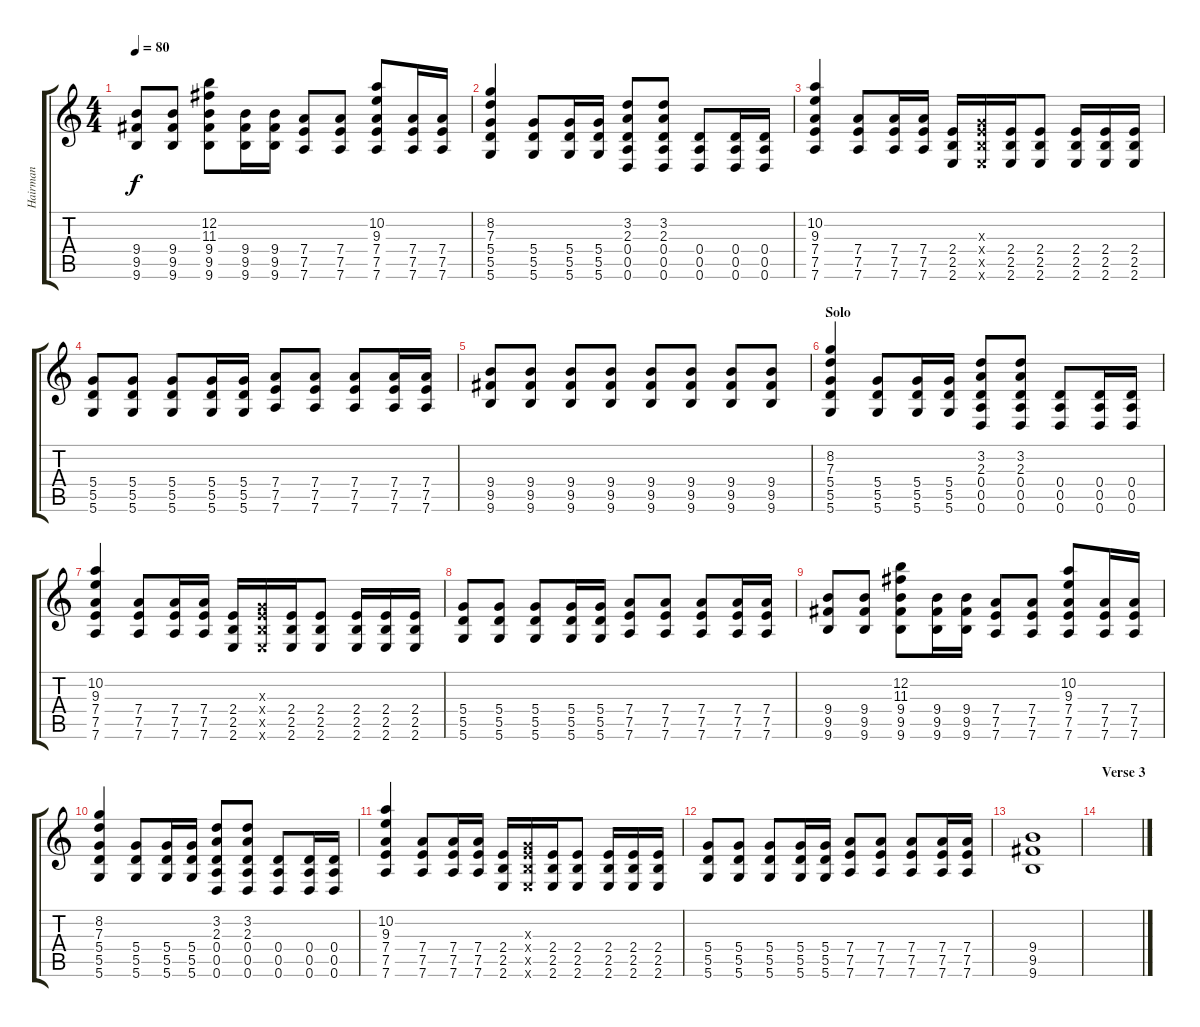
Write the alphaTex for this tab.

\track ("Hairman" "Hairman") {instrument acousticguitarsteel}
\staff {score tabs}
\tuning (E4 B3 G3 D3 A2 D2) {hide}
\ts (4 4)
\tempo 80
\clef g2
\ks c
(9.4 9.5 9.6).8{dy f} (9.4 9.5 9.6).8 (12.2 11.3 9.4 9.5 9.6).8 (9.4 9.5 9.6).16 (9.4 9.5 9.6).16 (7.4 7.5 7.6).8 (7.4 7.5 7.6).8 (10.2 9.3 7.4 7.5 7.6).8 (7.4 7.5 7.6).16 (7.4 7.5 7.6).16 |
(8.2 7.3 5.4 5.5 5.6).4 (5.4 5.5 5.6).8 (5.4 5.5 5.6).16 (5.4 5.5 5.6).16 (3.2 2.3 0.4 0.5 0.6).8 (3.2 2.3 0.4 0.5 0.6).8 (0.4 0.5 0.6).8 (0.4 0.5 0.6).16 (0.4 0.5 0.6).16 |
(10.2 9.3 7.4 7.5 7.6).4 (7.4 7.5 7.6).8 (7.4 7.5 7.6).16 (7.4 7.5 7.6).16 (2.4 2.5 2.6).16 (0.3{x} 2.4{x} 2.5{x} 2.6{x}).16 (2.4 2.5 2.6).16 (2.4 2.5 2.6).8 (2.4 2.5 2.6).16 (2.4 2.5 2.6).16 (2.4 2.5 2.6).16 |
(5.4 5.5 5.6).8 (5.4 5.5 5.6).8 (5.4 5.5 5.6).8 (5.4 5.5 5.6).16 (5.4 5.5 5.6).16 (7.4 7.5 7.6).8 (7.4 7.5 7.6).8 (7.4 7.5 7.6).8 (7.4 7.5 7.6).16 (7.4 7.5 7.6).16 |
(9.4 9.5 9.6).8 (9.4 9.5 9.6).8 (9.4 9.5 9.6).8 (9.4 9.5 9.6).8 (9.4 9.5 9.6).8 (9.4 9.5 9.6).8 (9.4 9.5 9.6).8 (9.4 9.5 9.6).8 |
\section ("" "Solo")
(8.2 7.3 5.4 5.5 5.6).4{volume 13 balance 7} (5.4 5.5 5.6).8 (5.4 5.5 5.6).16 (5.4 5.5 5.6).16 (3.2 2.3 0.4 0.5 0.6).8 (3.2 2.3 0.4 0.5 0.6).8 (0.4 0.5 0.6).8 (0.4 0.5 0.6).16 (0.4 0.5 0.6).16 |
(10.2 9.3 7.4 7.5 7.6).4 (7.4 7.5 7.6).8 (7.4 7.5 7.6).16 (7.4 7.5 7.6).16 (2.4 2.5 2.6).16 (0.3{x} 2.4{x} 2.5{x} 2.6{x}).16 (2.4 2.5 2.6).16 (2.4 2.5 2.6).8 (2.4 2.5 2.6).16 (2.4 2.5 2.6).16 (2.4 2.5 2.6).16 |
(5.4 5.5 5.6).8 (5.4 5.5 5.6).8 (5.4 5.5 5.6).8 (5.4 5.5 5.6).16 (5.4 5.5 5.6).16 (7.4 7.5 7.6).8 (7.4 7.5 7.6).8 (7.4 7.5 7.6).8 (7.4 7.5 7.6).16 (7.4 7.5 7.6).16 |
(9.4 9.5 9.6).8 (9.4 9.5 9.6).8 (12.2 11.3 9.4 9.5 9.6).8 (9.4 9.5 9.6).16 (9.4 9.5 9.6).16 (7.4 7.5 7.6).8 (7.4 7.5 7.6).8 (10.2 9.3 7.4 7.5 7.6).8 (7.4 7.5 7.6).16 (7.4 7.5 7.6).16 |
(8.2 7.3 5.4 5.5 5.6).4 (5.4 5.5 5.6).8 (5.4 5.5 5.6).16 (5.4 5.5 5.6).16 (3.2 2.3 0.4 0.5 0.6).8 (3.2 2.3 0.4 0.5 0.6).8 (0.4 0.5 0.6).8 (0.4 0.5 0.6).16 (0.4 0.5 0.6).16 |
(10.2 9.3 7.4 7.5 7.6).4 (7.4 7.5 7.6).8 (7.4 7.5 7.6).16 (7.4 7.5 7.6).16 (2.4 2.5 2.6).16 (0.3{x} 2.4{x} 2.5{x} 2.6{x}).16 (2.4 2.5 2.6).16 (2.4 2.5 2.6).8 (2.4 2.5 2.6).16 (2.4 2.5 2.6).16 (2.4 2.5 2.6).16 |
(5.4 5.5 5.6).8 (5.4 5.5 5.6).8 (5.4 5.5 5.6).8 (5.4 5.5 5.6).16 (5.4 5.5 5.6).16 (7.4 7.5 7.6).8 (7.4 7.5 7.6).8 (7.4 7.5 7.6).8 (7.4 7.5 7.6).16 (7.4 7.5 7.6).16 |
(9.4 9.5 9.6).1 |
\section ("" "Verse 3")
